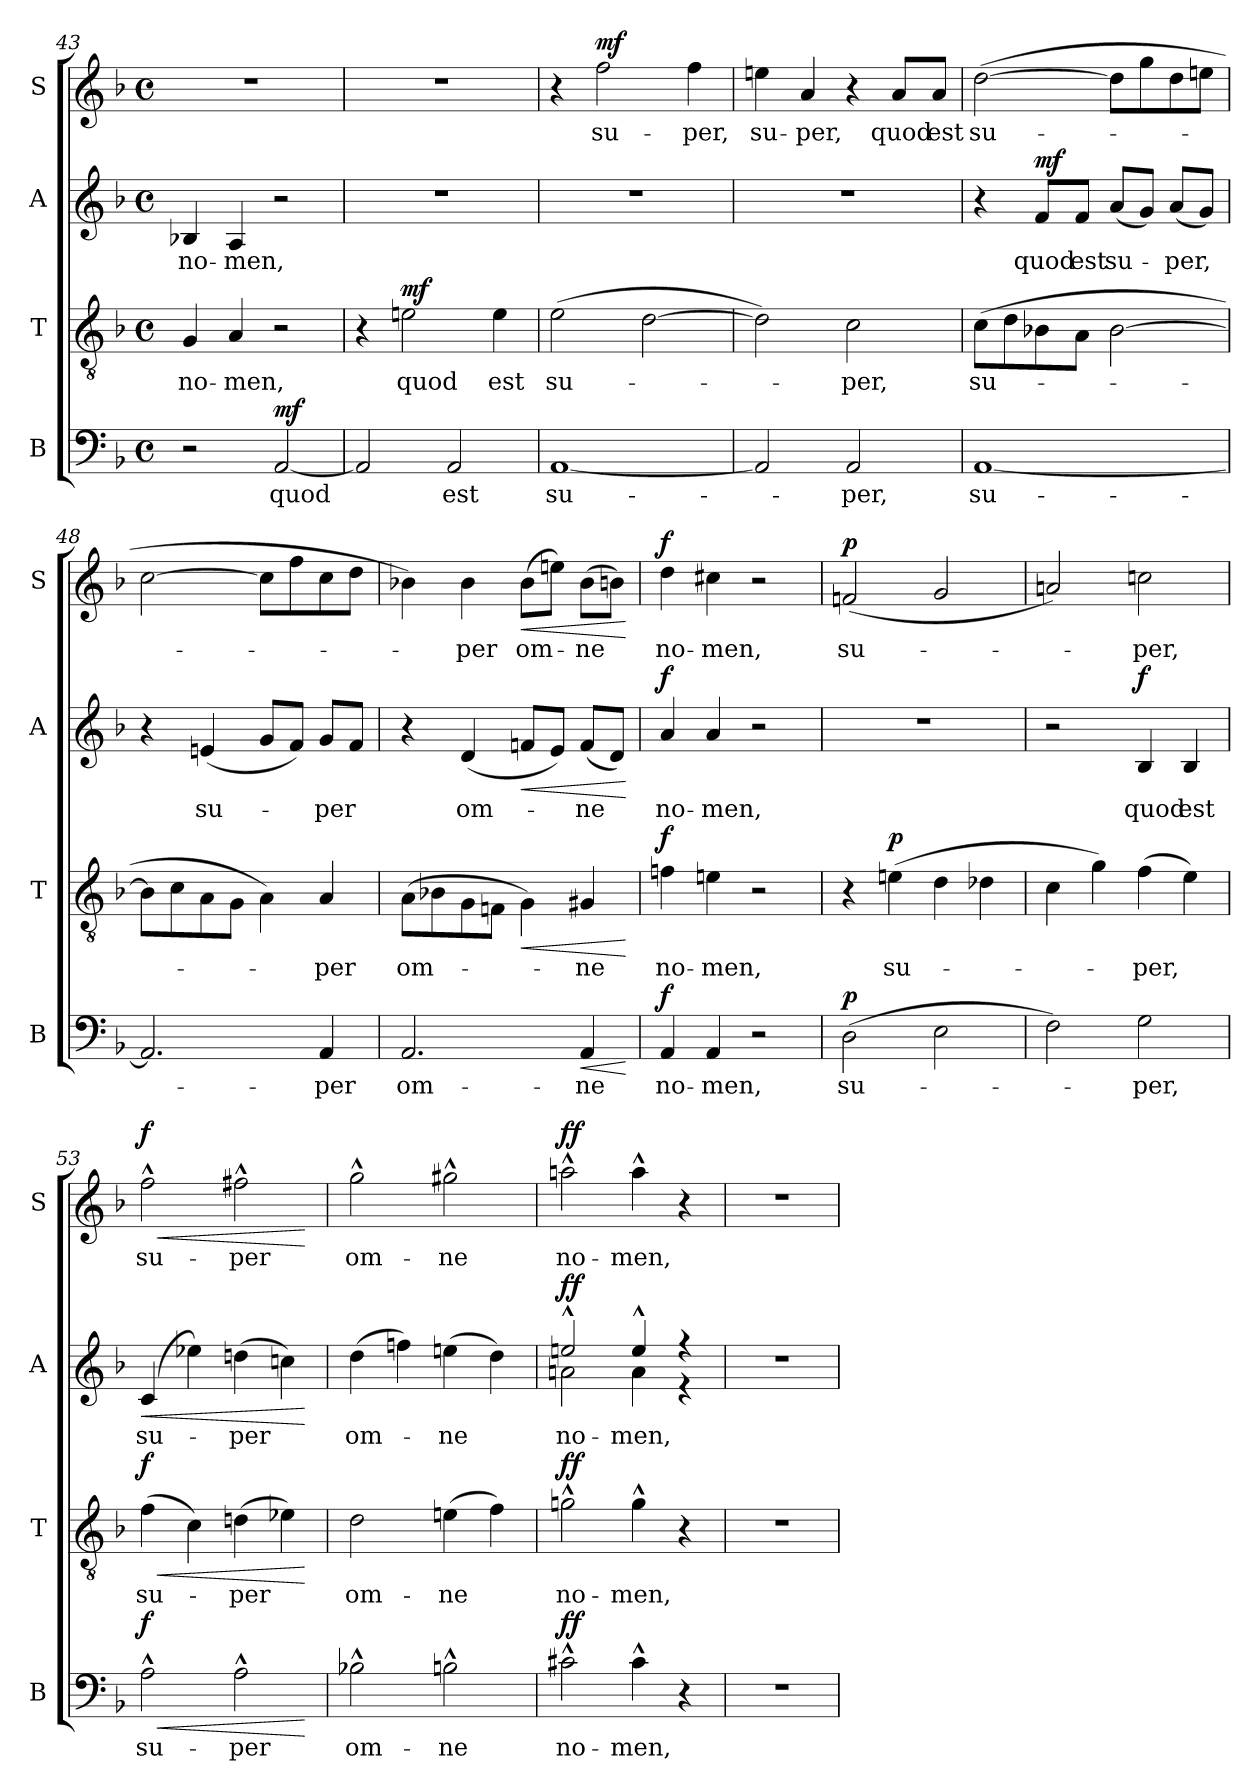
**kern	**text	**dynam	**kern	**text	**dynam	**kern	**text	**dynam	**kern	**text	**dynam
*part4	*part4	*part4	*part3	*part3	*part3	*part2	*part2	*part2	*part1	*part1	*part1
*staff4	*staff4	*staff4	*staff3	*staff3	*staff3	*staff2	*staff2	*staff2	*staff1	*staff1	*staff1
*I"B	*	*	*I"T	*	*	*I"A	*	*	*I"S	*	*
*I'B	*	*	*I'T	*	*	*I'A	*	*	*I'S	*	*
*clefF4	*	*	*clefGv2	*	*	*clefG2	*	*	*clefG2	*	*
*k[b-]	*	*	*k[b-]	*	*	*k[b-]	*	*	*k[b-]	*	*
*M4/4	*	*	*M4/4	*	*	*M4/4	*	*	*M4/4	*	*
*met(c)	*	*	*met(c)	*	*	*met(c)	*	*	*met(c)	*	*
=43	=43	=43	=43	=43	=43	=43	=43	=43	=43	=43	=43
2r	.	.	4G/	no-	.	4B-X/	no-	.	1r	.	.
.	.	.	4A/	men,	.	4A/	men,	.	.	.	.
!	!	!LO:DY:a	!	!	!	!	!	!	!	!	!
[2AA/	quod	mf	2r	.	.	2r	.	.	.	.	.
=44	=44	=44	=44	=44	=44	=44	=44	=44	=44	=44	=44
2AA/]	.	.	4r	.	.	1r	.	.	1r	.	.
!	!	!	!	!	!LO:DY:a	!	!	!	!	!	!
.	.	.	2en\	quod	mf	.	.	.	.	.	.
2AA/	est	.	.	.	.	.	.	.	.	.	.
.	.	.	4e\	est	.	.	.	.	.	.	.
=45	=45	=45	=45	=45	=45	=45	=45	=45	=45	=45	=45
[1AA	su-	.	(>2e\	su-	.	1r	.	.	4r	.	.
!	!	!	!	!	!	!	!	!	!	!	!LO:DY:a
.	.	.	.	.	.	.	.	.	2ff\	su-	mf
.	.	.	[2d\	.	.	.	.	.	.	.	.
.	.	.	.	.	.	.	.	.	4ff\	per,	.
!!LO:LB:g=z
=46	=46	=46	=46	=46	=46	=46	=46	=46	=46	=46	=46
2AA/]	.	.	2d\])	.	.	1r	.	.	4een\	su-	.
.	.	.	.	.	.	.	.	.	4a/	per,	.
2AA/	per,	.	2c\	per,	.	.	.	.	4r	.	.
.	.	.	.	.	.	.	.	.	8a/L	quod	.
.	.	.	.	.	.	.	.	.	8a/J	est	.
=47	=47	=47	=47	=47	=47	=47	=47	=47	=47	=47	=47
[1AA	su-	.	(>8c\L	su-	.	4r	.	.	(>[2dd\	su-	.
.	.	.	8d\	.	.	.	.	.	.	.	.
!	!	!	!	!	!	!	!	!LO:DY:a	!	!	!
.	.	.	8B-X\	.	.	8f/L	quod	mf	.	.	.
.	.	.	8A\J	.	.	8f/J	est	.	.	.	.
.	.	.	[2B-\	.	.	(8a/L	su-	.	8dd\L]	.	.
.	.	.	.	.	.	8g/J)	.	.	8gg\	.	.
.	.	.	.	.	.	(8a/L	per,	.	8dd\	.	.
.	.	.	.	.	.	8g/J)	.	.	8een\J	.	.
=48	=48	=48	=48	=48	=48	=48	=48	=48	=48	=48	=48
2.AA/]	.	.	8B-\L]	.	.	4r	.	.	[2cc\	.	.
.	.	.	8c\	.	.	.	.	.	.	.	.
.	.	.	8A\	.	.	(4en/	su-	.	.	.	.
.	.	.	8G\J	.	.	.	.	.	.	.	.
.	.	.	4A\)	.	.	8g/L	.	.	8cc\L]	.	.
.	.	.	.	.	.	8f/J)	.	.	8ff\	.	.
4AA/	per	.	4A/	per	.	8g/L	per	.	8cc\	.	.
.	.	.	.	.	.	8f/J	.	.	8dd\J	.	.
=49	=49	=49	=49	=49	=49	=49	=49	=49	=49	=49	=49
2.AA/	om-	.	(>8A\L	om-	.	4r	.	.	4b-X\)	.	.
.	.	.	8B-X\	.	.	.	.	.	.	.	.
.	.	.	8G\	.	.	(4d/	om-	.	4b-\	per	.
.	.	.	8Fn\J	.	.	.	.	.	.	.	.
!	!	!	!	!	!LO:HP:b	!	!	!LO:HP:b	!	!	!LO:HP:b
.	.	.	4G\)	.	<	8fn/L	.	<	(8b-\L	om-	<
.	.	.	.	.	.	8e/J)	.	.	8een\J)	.	.
!	!	!LO:HP:b	!	!	!	!	!	!	!	!	!
4AA/	ne	<	4G#X/	ne	.	(8f/L	ne	.	(8b-\L	ne	.
.	.	.	.	.	.	8d/J)	.	.	8bn\J)	.	.
.	.	[	.	.	[	.	.	[	.	.	[
=50	=50	=50	=50	=50	=50	=50	=50	=50	=50	=50	=50
!	!	!LO:DY:a	!	!	!LO:DY:a	!	!	!LO:DY:a	!	!	!LO:DY:a
4AA/	no-	f	4fn\	no-	f	4a/	no-	f	4dd\	no-	f
4AA/	men,	.	4en\	men,	.	4a/	men,	.	4cc#X\	men,	.
2r	.	.	2r	.	.	2r	.	.	2r	.	.
!!LO:PB:g=z
=51	=51	=51	=51	=51	=51	=51	=51	=51	=51	=51	=51
!	!	!LO:DY:a	!	!	!	!	!	!	!	!	!LO:DY:a
(>2D\	su-	p	4r	.	.	1r	.	.	(2fn/	su-	p
!	!	!	!	!	!LO:DY:a	!	!	!	!	!	!
.	.	.	(4en\	su-	p	.	.	.	.	.	.
2E\	.	.	4d\	.	.	.	.	.	2g/	.	.
.	.	.	4d-X\	.	.	.	.	.	.	.	.
=52	=52	=52	=52	=52	=52	=52	=52	=52	=52	=52	=52
2F\)	.	.	4c\	.	.	2r	.	.	2an/)	.	.
.	.	.	4g\)	.	.	.	.	.	.	.	.
!	!	!	!	!	!	!	!	!LO:DY:a	!	!	!
2G\	per,	.	(4f\	per,	.	4B-/	quod	f	2ccn\	per,	.
.	.	.	4e\)	.	.	4B-/	est	.	.	.	.
=53	=53	=53	=53	=53	=53	=53	=53	=53	=53	=53	=53
!	!	!LO:HP:b	!	!	!LO:HP:b	!	!	!LO:HP:b	!	!	!LO:HP:b
!	!	!LO:DY:n=1:a	!	!	!LO:DY:n=1:a	!	!	!	!	!	!LO:DY:n=1:a
2A^^\	su-	< f	(4f\	su-	< f	(4c/	su-	<	2ff^^\	su-	< f
.	.	.	4c\)	.	.	4ee-X\)	.	.	.	.	.
2A^^\	per	.	(4dn\	per	.	(4ddn\	per	.	2ff#X^^\	per	.
.	.	.	4e-X\)	.	.	4ccn\)	.	.	.	.	.
.	.	[	.	.	[	.	.	[	.	.	[
=54	=54	=54	=54	=54	=54	=54	=54	=54	=54	=54	=54
2B-X^^\	om-	.	2d\	om-	.	(4dd\	om-	.	2gg^^\	om-	.
.	.	.	.	.	.	4ffn\)	.	.	.	.	.
2Bn^^\	ne	.	(4en\	ne	.	(4een\	ne	.	2gg#X^^\	ne	.
.	.	.	4f\)	.	.	4dd\)	.	.	.	.	.
=55	=55	=55	=55	=55	=55	=55	=55	=55	=55	=55	=55
*	*	*	*	*	*	*^	*	*	*	*	*
!	!	!LO:DY:a	!	!	!LO:DY:a	!	!	!	!LO:DY:a	!	!	!LO:DY:a
2c#X^^\	no-	ff	2gn^^\	no-	ff	2een^^/	2an\	no-	ff	2aan^^\	no-	ff
4c#^^\	men,	.	4g^^\	men,	.	4ee^^/	4a\	men,	.	4aa^^\	men,	.
4r	.	.	4r	.	.	4r	4r	.	.	4r	.	.
*	*	*	*	*	*	*v	*v	*	*	*	*	*
=56	=56	=56	=56	=56	=56	=56	=56	=56	=56	=56	=56
1r	.	.	1r	.	.	1r	.	.	1r	.	.
=	=	=	=	=	=	=	=	=	=	=	=
*-	*-	*-	*-	*-	*-	*-	*-	*-	*-	*-	*-
